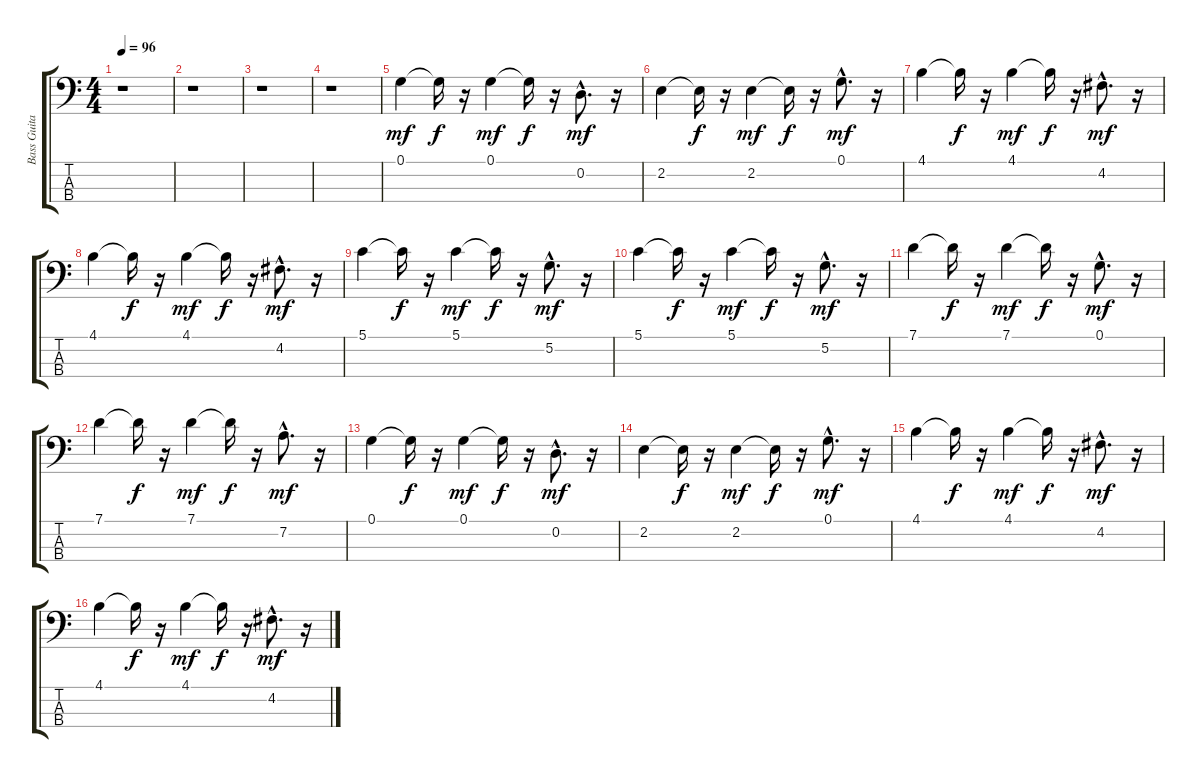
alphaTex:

\track ("Bass Guitar" "Bass Guita") {instrument electricbassfinger}
\staff {score tabs}
\tuning (G2 D2 A1 E1) {hide}
\ts (4 4)
\tempo 96
\clef f4
\ks c
r.1{dy mf} |
r.1 |
r.1 |
r.1 |
0.1.4 0.1{t}.16{dy f} r.16 0.1.4{dy mf} 0.1{t}.16{dy f} r.16 0.2{hac}.8{d dy mf} r.16 |
2.2.4 2.2{t}.16{dy f} r.16 2.2.4{dy mf} 2.2{t}.16{dy f} r.16 0.1{hac}.8{d dy mf} r.16 |
4.1.4 4.1{t}.16{dy f} r.16 4.1.4{dy mf} 4.1{t}.16{dy f} r.16 4.2{hac}.8{d dy mf} r.16 |
4.1.4 4.1{t}.16{dy f} r.16 4.1.4{dy mf} 4.1{t}.16{dy f} r.16 4.2{hac}.8{d dy mf} r.16 |
5.1.4 5.1{t}.16{dy f} r.16 5.1.4{dy mf} 5.1{t}.16{dy f} r.16 5.2{hac}.8{d dy mf} r.16 |
5.1.4 5.1{t}.16{dy f} r.16 5.1.4{dy mf} 5.1{t}.16{dy f} r.16 5.2{hac}.8{d dy mf} r.16 |
7.1.4 7.1{t}.16{dy f} r.16 7.1.4{dy mf} 7.1{t}.16{dy f} r.16 0.1{hac}.8{d dy mf} r.16 |
7.1.4 7.1{t}.16{dy f} r.16 7.1.4{dy mf} 7.1{t}.16{dy f} r.16 7.2{hac}.8{d dy mf} r.16 |
0.1.4 0.1{t}.16{dy f} r.16 0.1.4{dy mf} 0.1{t}.16{dy f} r.16 0.2{hac}.8{d dy mf} r.16 |
2.2.4 2.2{t}.16{dy f} r.16 2.2.4{dy mf} 2.2{t}.16{dy f} r.16 0.1{hac}.8{d dy mf} r.16 |
4.1.4 4.1{t}.16{dy f} r.16 4.1.4{dy mf} 4.1{t}.16{dy f} r.16 4.2{hac}.8{d dy mf} r.16 |
4.1.4 4.1{t}.16{dy f} r.16 4.1.4{dy mf} 4.1{t}.16{dy f} r.16 4.2{hac}.8{d dy mf} r.16
